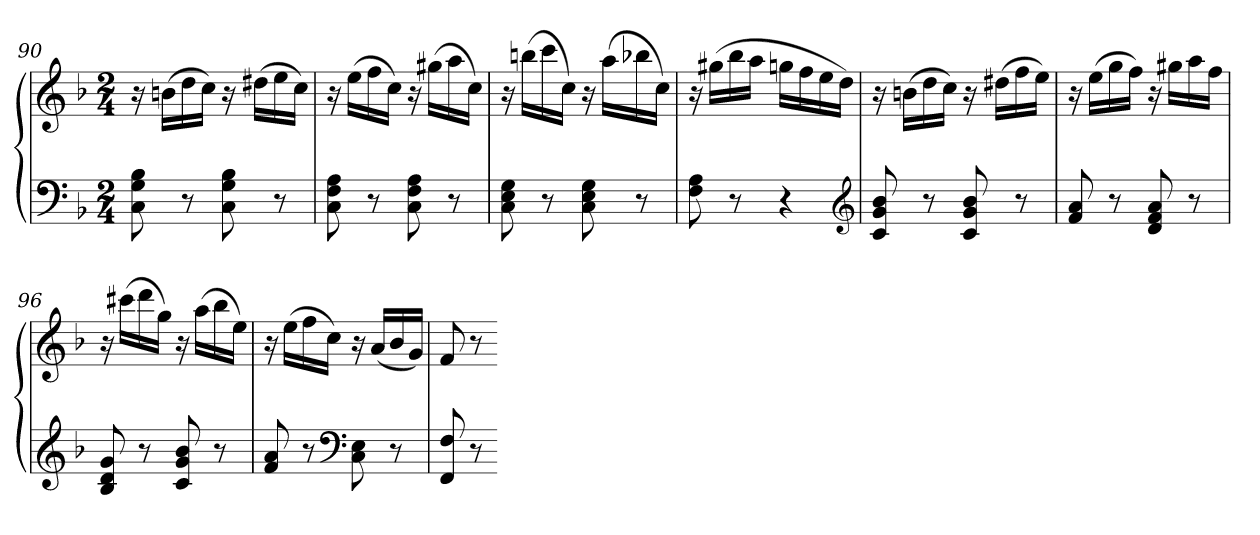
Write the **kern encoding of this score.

**kern	**kern
*part1	*part1
*staff2	*staff1
*clefF4	*clefG2
*k[b-]	*k[b-]
*F:	*F:
*M2/4	*M2/4
=90	=90
8C 8G 8B-	16r
.	(16bnLL
8r	16dd
.	16ccJJ)
8C 8G 8B-	16r
.	(16dd#XLL
8r	16ee
.	16ccJJ)
=91	=91
8C 8F 8A	16r
.	(16eeLL
8r	16ff
.	16ccJJ)
8C 8F 8A	16r
.	(16gg#XLL
8r	16aa
.	16ccJJ)
=92	=92
8C 8E 8G	16r
.	(16bbnLL
8r	16ccc
.	16ccJJ)
8C 8E 8G	16r
.	(16aaLL
8r	16bb-X
.	16ccJJ)
=93	=93
8F 8A	16r
.	(16gg#XLL
8r	16bb-
.	16aaJJ
4r	16ggnLL
.	16ff
.	16ee
.	16ddJJ)
*clefG2	*
=94	=94
8c 8g 8b-	16r
.	(16bnLL
8r	16dd
.	16ccJJ)
8c 8g 8b-	16r
.	(16dd#XLL
8r	16ff
.	16eeJJ)
=95	=95
8f 8a	16r
.	(16eeLL
8r	16gg
.	16ffJJ)
8d 8f 8a	16r
.	16gg#XLL
8r	16aa
.	16ffJJ
=96	=96
8B- 8d 8g	16r
.	(16ccc#XLL
8r	16ddd
.	16ggJJ)
8c 8g 8b-	16r
.	(16aaLL
8r	16bb-
.	16eeJJ)
=97	=97
8f 8a	16r
.	(16eeLL
8r	16ff
.	16ccJJ)
*clefF4	*
8C 8E	16r
.	(16aLL
8r	16b-
.	16gJJ)
=98	=98
8FF 8F	8f
8r	8r
=-	=-
*-	*-
